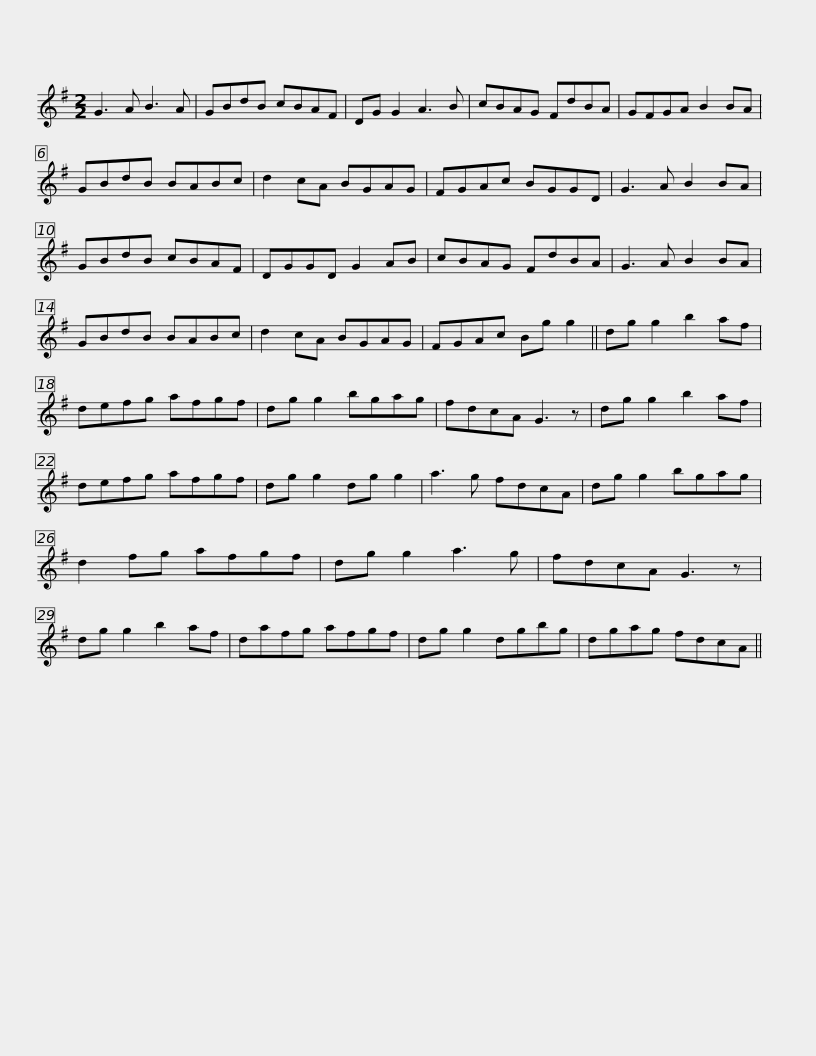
X:1
L:1/8
M:2/2
I:linebreak $
K:G
V:1 treble
V:1
 G3 A B3 A | GBdB cBAF | DG G2 A3 B | cBAG FdBA | GFGA B2 BA | %5
 GBdB BABc |$ d2 cA BGAG | FGAc BGGD | G3 A B2 BA | GBdB cBAF | %10
 DGGD G2 AB | cBAG FdBA |$ G3 A B2 BA | GBdB BABc | d2 cA BGAG | %15
 FGAc Bg g2 || dg g2 b2 af | defg afgf |$ dg g2 bgag | fdcA G3 z | %20
 dg g2 b2 af | defg afgf | dg g2 dg g2 | a3 g fdcA |$ dg g2 bgag | %25
 d2 fg afgf | dg g2 a3 g | fdcA G3 z | dg g2 b2 af | dafg afgf |$ %30
 dg g2 dgbg | dgag fdcA || %32
